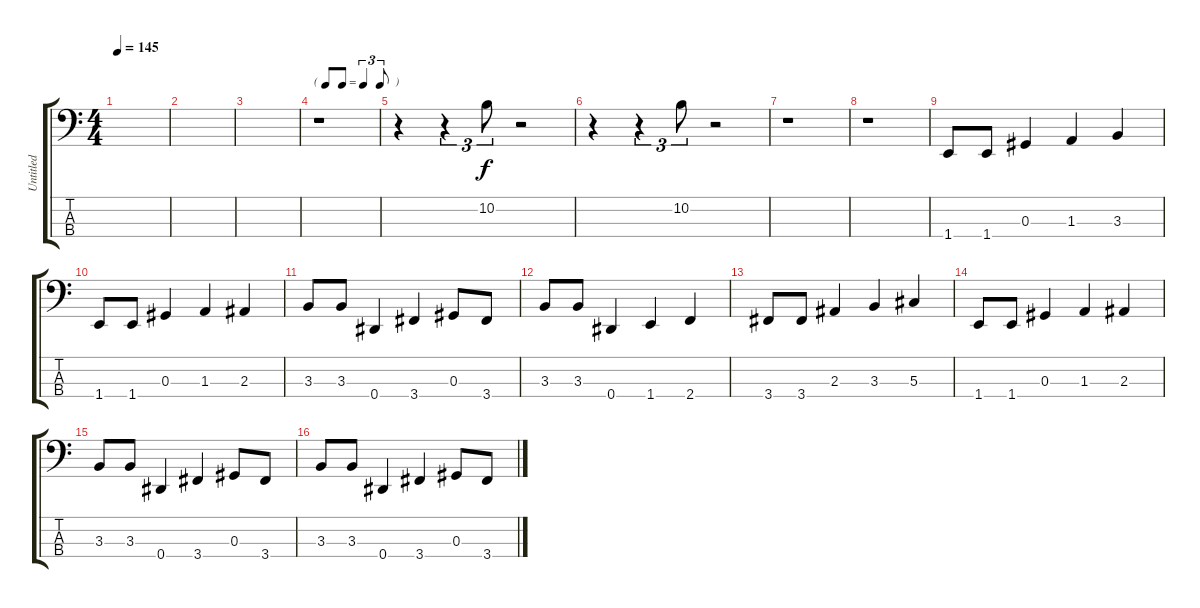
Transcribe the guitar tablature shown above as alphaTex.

\track ("Untitled" "Untitled") {instrument electricbassfinger}
\staff {score tabs}
\tuning (Gb2 Db2 Ab1 Eb1) {hide}
\ts (4 4)
\tempo 145
\clef f4
\ks c
|
|
|
\tf triplet8th
r.1 |
r.4 r.4{tu (3 2)} 10.2.8{tu (3 2)} r.2 |
r.4 r.4{tu (3 2)} 10.2.8{tu (3 2)} r.2 |
r.1 |
r.1 |
1.4.8 1.4.8 0.3.4 1.3.4 3.3.4 |
1.4.8 1.4.8 0.3.4 1.3.4 2.3.4 |
3.3.8 3.3.8 0.4.4 3.4.4 0.3.8 3.4.8 |
3.3.8 3.3.8 0.4.4 1.4.4 2.4.4 |
3.4.8 3.4.8 2.3.4 3.3.4 5.3.4 |
1.4.8 1.4.8 0.3.4 1.3.4 2.3.4 |
3.3.8 3.3.8 0.4.4 3.4.4 0.3.8 3.4.8 |
3.3.8 3.3.8 0.4.4 3.4.4 0.3.8 3.4.8
